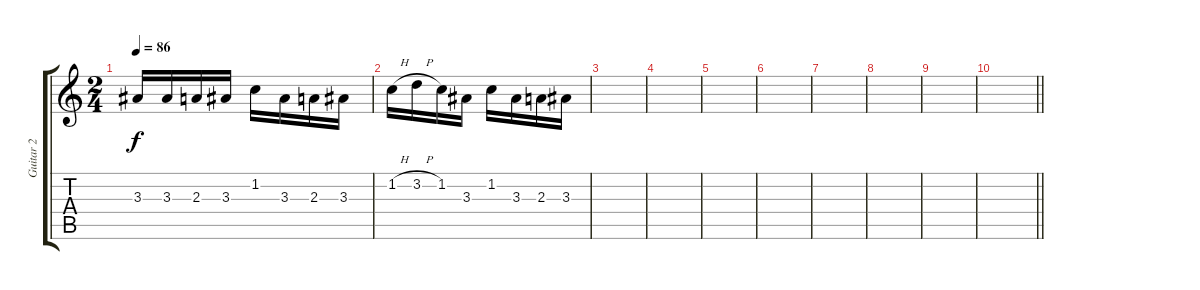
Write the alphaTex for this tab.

\track ("Guitar 2" "Guitar 2") {instrument overdrivenguitar}
\staff {score tabs}
\tuning (E4 B3 G3 D3 A2 D2) {hide}
\ts (2 4)
\tempo 86
\clef g2
\ks c
3.3.16{dy f} 3.3.16 2.3.16 3.3.16 1.2.16 3.3.16 2.3.16 3.3.16 |
1.2{h}.16 3.2{h}.16 1.2.16 3.3.16 1.2.16 3.3.16 2.3.16 3.3.16 |
|
|
|
|
|
|
|
\barLineRight lightlight
